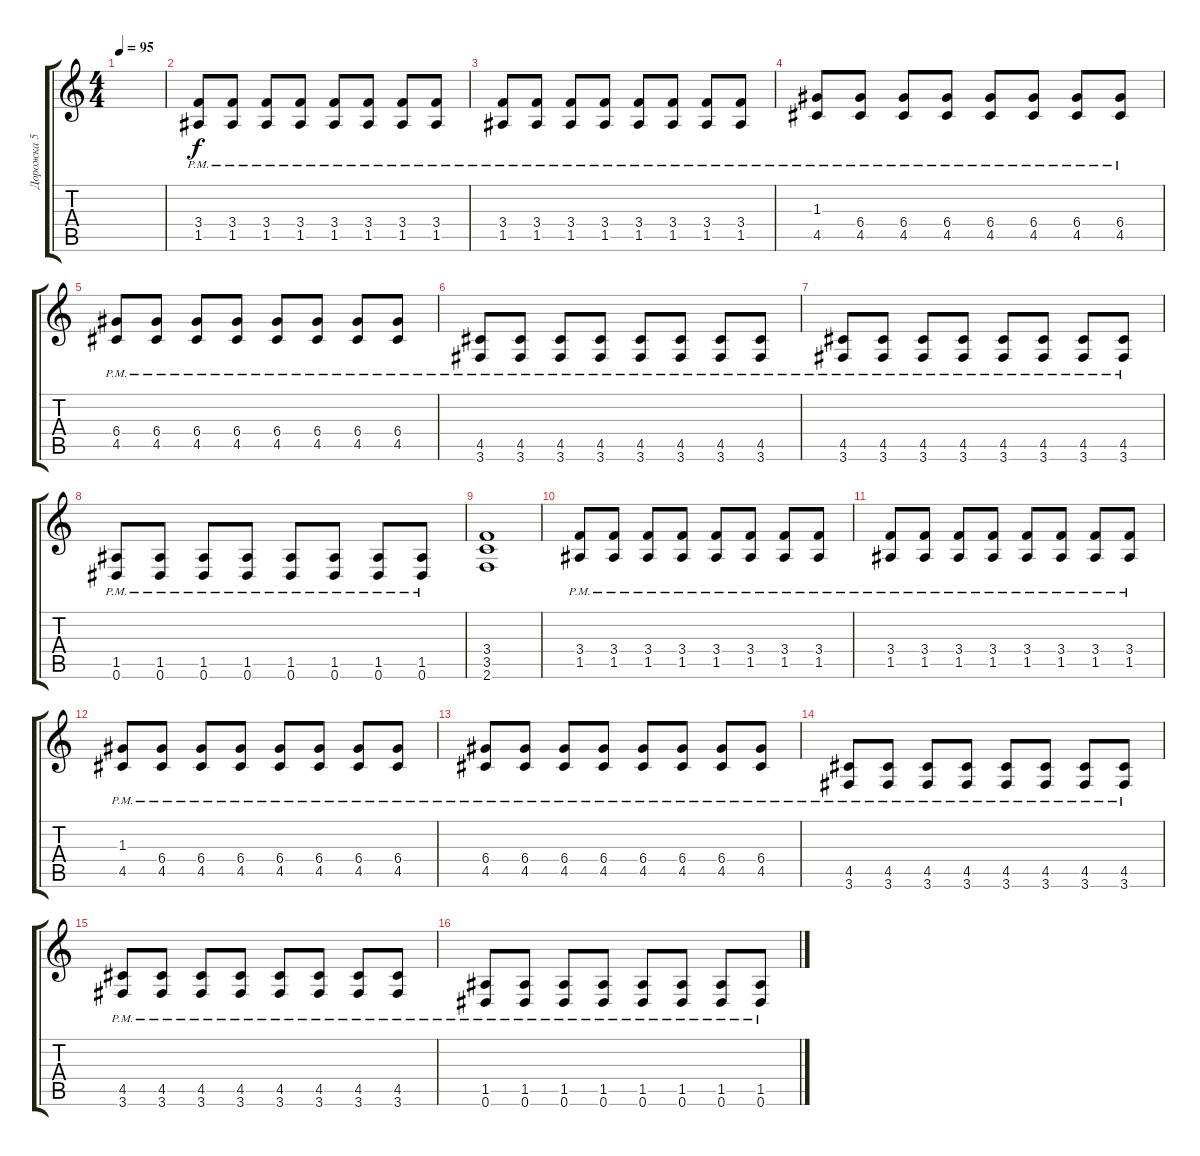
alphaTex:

\track ("Дорожка 5" "Дорожка 5") {instrument distortionguitar}
\staff {score tabs}
\tuning (E4 B3 G3 D3 A2 Eb2) {hide}
\ts (4 4)
\tempo 95
\clef g2
\ks c
|
(3.4{pm} 1.5{pm}).8 (3.4{pm} 1.5{pm}).8 (3.4{pm} 1.5{pm}).8 (3.4{pm} 1.5{pm}).8 (3.4{pm} 1.5{pm}).8 (3.4{pm} 1.5{pm}).8 (3.4{pm} 1.5{pm}).8 (3.4{pm} 1.5{pm}).8 |
(3.4{pm} 1.5{pm}).8 (3.4{pm} 1.5{pm}).8 (3.4{pm} 1.5{pm}).8 (3.4{pm} 1.5{pm}).8 (3.4{pm} 1.5{pm}).8 (3.4{pm} 1.5{pm}).8 (3.4{pm} 1.5{pm}).8 (3.4{pm} 1.5{pm}).8 |
(1.3{pm} 4.5{pm}).8 (6.4{pm} 4.5{pm}).8 (6.4{pm} 4.5{pm}).8 (6.4{pm} 4.5{pm}).8 (6.4{pm} 4.5{pm}).8 (6.4{pm} 4.5{pm}).8 (6.4{pm} 4.5{pm}).8 (6.4{pm} 4.5{pm}).8 |
(6.4{pm} 4.5{pm}).8 (6.4{pm} 4.5{pm}).8 (6.4{pm} 4.5{pm}).8 (6.4{pm} 4.5{pm}).8 (6.4{pm} 4.5{pm}).8 (6.4{pm} 4.5{pm}).8 (6.4{pm} 4.5{pm}).8 (6.4{pm} 4.5{pm}).8 |
(4.5 3.6{pm}).8 (4.5 3.6{pm}).8 (4.5 3.6{pm}).8 (4.5 3.6{pm}).8 (4.5 3.6{pm}).8 (4.5 3.6{pm}).8 (4.5 3.6{pm}).8 (4.5 3.6{pm}).8 |
(4.5 3.6{pm}).8 (4.5 3.6{pm}).8 (4.5 3.6{pm}).8 (4.5 3.6{pm}).8 (4.5 3.6{pm}).8 (4.5 3.6{pm}).8 (4.5 3.6{pm}).8 (4.5 3.6{pm}).8 |
(1.5{pm} 0.6{pm}).8 (1.5{pm} 0.6{pm}).8 (1.5{pm} 0.6{pm}).8 (1.5{pm} 0.6{pm}).8 (1.5{pm} 0.6).8 (1.5{pm} 0.6{pm}).8 (1.5{pm} 0.6).8 (1.5{pm} 0.6{pm}).8 |
(3.4 3.5 2.6).1 |
(3.4{pm} 1.5{pm}).8 (3.4{pm} 1.5{pm}).8 (3.4{pm} 1.5{pm}).8 (3.4{pm} 1.5{pm}).8 (3.4{pm} 1.5{pm}).8 (3.4{pm} 1.5{pm}).8 (3.4{pm} 1.5{pm}).8 (3.4{pm} 1.5{pm}).8 |
(3.4{pm} 1.5{pm}).8 (3.4{pm} 1.5{pm}).8 (3.4{pm} 1.5{pm}).8 (3.4{pm} 1.5{pm}).8 (3.4{pm} 1.5{pm}).8 (3.4{pm} 1.5{pm}).8 (3.4{pm} 1.5{pm}).8 (3.4{pm} 1.5{pm}).8 |
(1.3{pm} 4.5{pm}).8 (6.4{pm} 4.5{pm}).8 (6.4{pm} 4.5{pm}).8 (6.4{pm} 4.5{pm}).8 (6.4{pm} 4.5{pm}).8 (6.4{pm} 4.5{pm}).8 (6.4{pm} 4.5{pm}).8 (6.4{pm} 4.5{pm}).8 |
(6.4{pm} 4.5{pm}).8 (6.4{pm} 4.5{pm}).8 (6.4{pm} 4.5{pm}).8 (6.4{pm} 4.5{pm}).8 (6.4{pm} 4.5{pm}).8 (6.4{pm} 4.5{pm}).8 (6.4{pm} 4.5{pm}).8 (6.4{pm} 4.5{pm}).8 |
(4.5 3.6{pm}).8 (4.5 3.6{pm}).8 (4.5 3.6{pm}).8 (4.5 3.6{pm}).8 (4.5 3.6{pm}).8 (4.5 3.6{pm}).8 (4.5 3.6{pm}).8 (4.5 3.6{pm}).8 |
(4.5 3.6{pm}).8 (4.5 3.6{pm}).8 (4.5 3.6{pm}).8 (4.5 3.6{pm}).8 (4.5 3.6{pm}).8 (4.5 3.6{pm}).8 (4.5 3.6{pm}).8 (4.5 3.6{pm}).8 |
(1.5{pm} 0.6{pm}).8 (1.5{pm} 0.6{pm}).8 (1.5{pm} 0.6{pm}).8 (1.5{pm} 0.6{pm}).8 (1.5{pm} 0.6).8 (1.5{pm} 0.6{pm}).8 (1.5{pm} 0.6).8 (1.5{pm} 0.6{pm}).8
